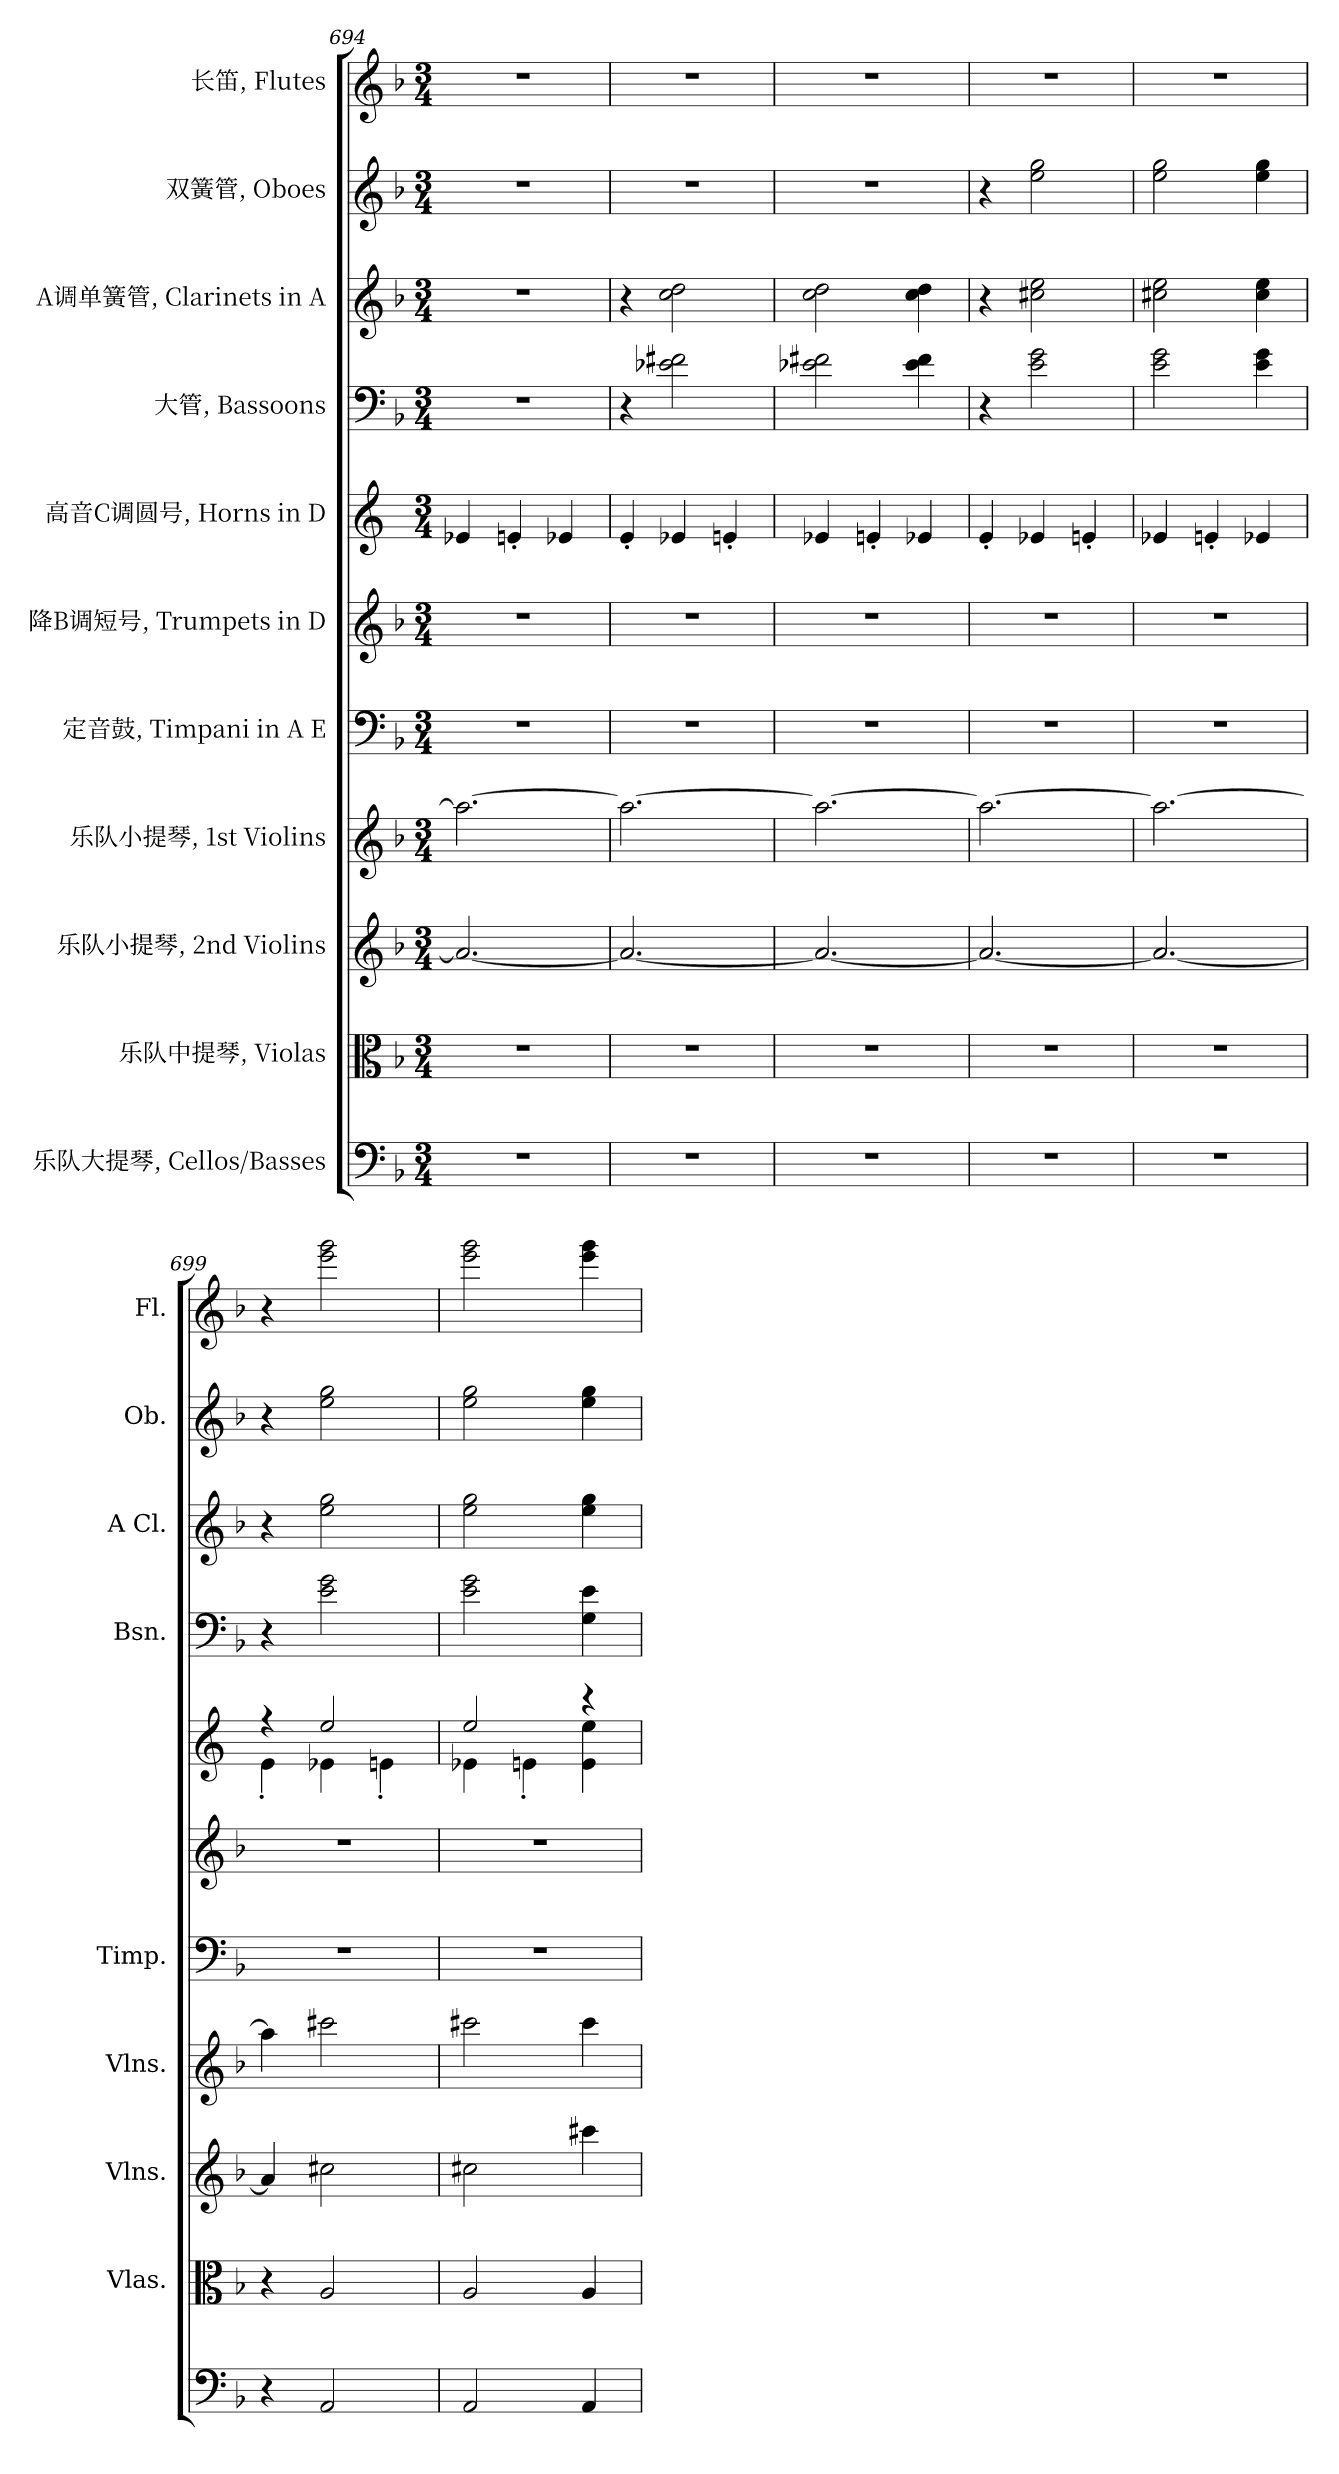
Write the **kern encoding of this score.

**kern	**kern	**kern	**kern	**kern	**kern	**kern	**kern	**kern	**kern	**kern
*part11	*part10	*part9	*part8	*part7	*part6	*part5	*part4	*part3	*part2	*part1
*staff11	*staff10	*staff9	*staff8	*staff7	*staff6	*staff5	*staff4	*staff3	*staff2	*staff1
*I"乐队大提琴, Cellos/Basses	*I"乐队中提琴, Violas	*I"乐队小提琴, 2nd Violins	*I"乐队小提琴, 1st Violins	*I"定音鼓, Timpani in A E	*I"降B调短号, Trumpets in D	*I"高音C调圆号, Horns in D	*I"大管, Bassoons	*I"A调单簧管, Clarinets in A	*I"双簧管, Oboes	*I"长笛, Flutes
*	*I'Vlas.	*I'Vlns.	*I'Vlns.	*I'Timp.	*	*	*I'Bsn.	*I'A Cl.	*I'Ob.	*I'Fl.
*clefF4	*clefC3	*clefG2	*clefG2	*clefF4	*clefG2	*clefG2	*clefF4	*clefG2	*clefG2	*clefG2
*	*	*	*	*	*ITrd1c2	*ITrd4c7	*	*ITrd2c3	*	*
*k[b-]	*k[b-]	*k[b-]	*k[b-]	*k[b-]	*k[b-e-a-]	*k[b-]	*k[b-]	*k[f#c#]	*k[b-]	*k[b-]
*M3/4	*M3/4	*M3/4	*M3/4	*M3/4	*M3/4	*M3/4	*M3/4	*M3/4	*M3/4	*M3/4
=694	=694	=694	=694	=694	=694	=694	=694	=694	=694	=694
2.r	2.r	2.a/_	2.aa\_	2.r	2.r	4A-X/	2.r	2.r	2.r	2.r
.	.	.	.	.	.	4An'/	.	.	.	.
.	.	.	.	.	.	4A-X/	.	.	.	.
!!LO:PB:g=z
=695	=695	=695	=695	=695	=695	=695	=695	=695	=695	=695
2.r	2.r	2.a/_	2.aa\_	2.r	2.r	4A'/	4r	4r	2.r	2.r
.	.	.	.	.	.	4A-X/	2e-X\ 2f#X\	2a\ 2b\	.	.
.	.	.	.	.	.	4An'/	.	.	.	.
=696	=696	=696	=696	=696	=696	=696	=696	=696	=696	=696
2.r	2.r	2.a/_	2.aa\_	2.r	2.r	4A-X/	2e-X\ 2f#X\	2a\ 2b\	2.r	2.r
.	.	.	.	.	.	4An'/	.	.	.	.
.	.	.	.	.	.	4A-X/	4e-\ 4f#\	4a\ 4b\	.	.
=697	=697	=697	=697	=697	=697	=697	=697	=697	=697	=697
2.r	2.r	2.a/_	2.aa\_	2.r	2.r	4A'/	4r	4r	4r	2.r
.	.	.	.	.	.	4A-X/	2e\ 2g\	2a#X\ 2cc#\	2ee\ 2gg\	.
.	.	.	.	.	.	4An'/	.	.	.	.
=698	=698	=698	=698	=698	=698	=698	=698	=698	=698	=698
2.r	2.r	2.a/_	2.aa\_	2.r	2.r	4A-X/	2e\ 2g\	2a#X\ 2cc#\	2ee\ 2gg\	2.r
.	.	.	.	.	.	4An'/	.	.	.	.
.	.	.	.	.	.	4A-X/	4e\ 4g\	4a#\ 4cc#\	4ee\ 4gg\	.
=699	=699	=699	=699	=699	=699	=699	=699	=699	=699	=699
*	*	*	*	*	*	*^	*	*	*	*
4r	4r	4a/]	4aa\]	2.r	2.r	4r	4A'\	4r	4r	4r	4r
2AA/	2A/	2cc#X\	2ccc#X\	.	.	2a/	4A-X\	2e\ 2g\	2cc#\ 2ee\	2ee\ 2gg\	2eee\ 2ggg\
.	.	.	.	.	.	.	4An'\	.	.	.	.
=700	=700	=700	=700	=700	=700	=700	=700	=700	=700	=700	=700
2AA/	2A/	2cc#X\	2ccc#X\	2.r	2.r	2a/	4A-X\	2e\ 2g\	2cc#\ 2ee\	2ee\ 2gg\	2eee\ 2ggg\
.	.	.	.	.	.	.	4An'\	.	.	.	.
4AA/	4A/	4ccc#X\	4ccc#\	.	.	4r	4A\ 4a\	4G\ 4e\	4cc#\ 4ee\	4ee\ 4gg\	4eee\ 4ggg\
*	*	*	*	*	*	*v	*v	*	*	*	*
=	=	=	=	=	=	=	=	=	=	=
*-	*-	*-	*-	*-	*-	*-	*-	*-	*-	*-
